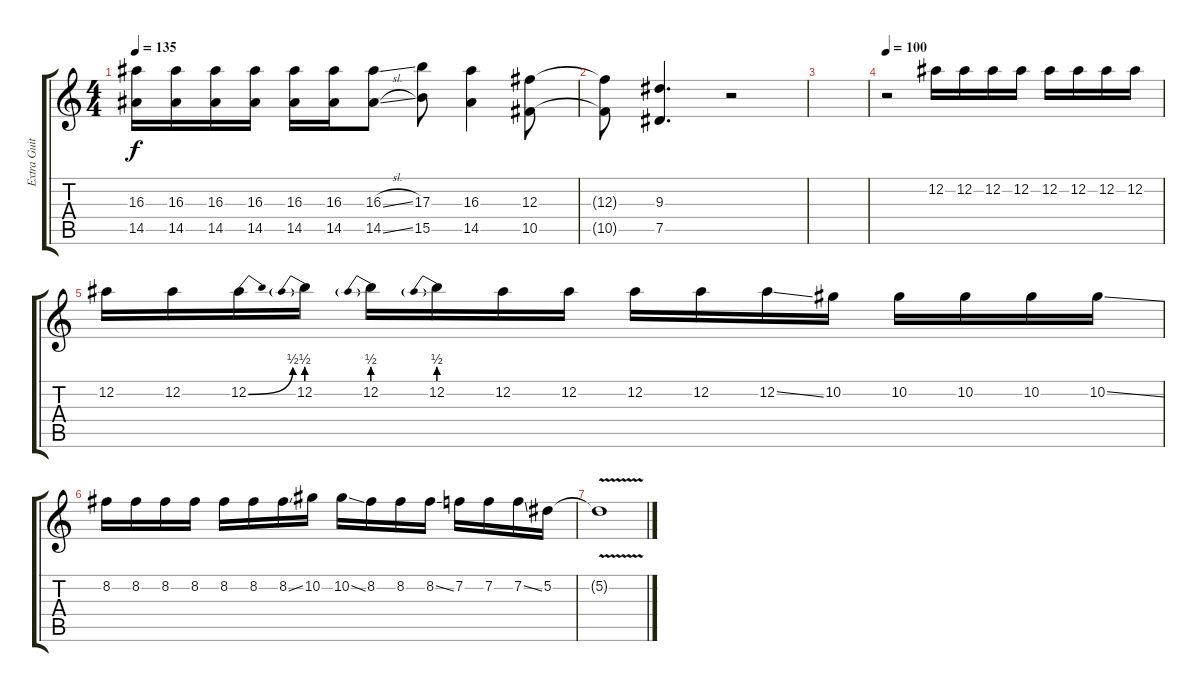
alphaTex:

\track ("Extra Guitar" "Extra Guit") {instrument distortionguitar}
\staff {score tabs}
\tuning (Eb4 Bb3 Gb3 Db3 Ab2 Eb2) {hide}
\ts (4 4)
\tempo 135
\clef g2
\ks c
(16.3 14.5).16{dy f} (16.3 14.5).16 (16.3 14.5).16 (16.3 14.5).16 (16.3 14.5).16 (16.3 14.5).16 (16.3{sl} 14.5{sl}).8 (17.3 15.5).8 (16.3 14.5).4 (12.3 10.5).8 |
(12.3{t} 10.5{t}).8 (9.3 7.5).4{d} r.2 |
|
\tempo 100
r.2 12.2.16 12.2.16 12.2.16 12.2.16 12.2.16 12.2.16 12.2.16 12.2.16 |
12.2.16 12.2.16 12.2{be (bend 0 0 60 2)}.16 12.2{be (prebend 0 2 60 2)}.16 12.2{be (prebend 0 2 60 2)}.16 12.2{be (prebend 0 2 60 2)}.16 12.2.16 12.2.16 12.2.16 12.2.16 12.2{ss}.16 10.2.16 10.2.16 10.2.16 10.2.16 10.2{ss}.16 |
8.2.16 8.2.16 8.2.16 8.2.16 8.2.16 8.2.16 8.2{ss}.16 10.2.16 10.2{ss}.16 8.2.16 8.2.16 8.2{ss}.16 7.2.16 7.2.16 7.2{ss}.16 5.2.16 |
5.2{v t}.1
